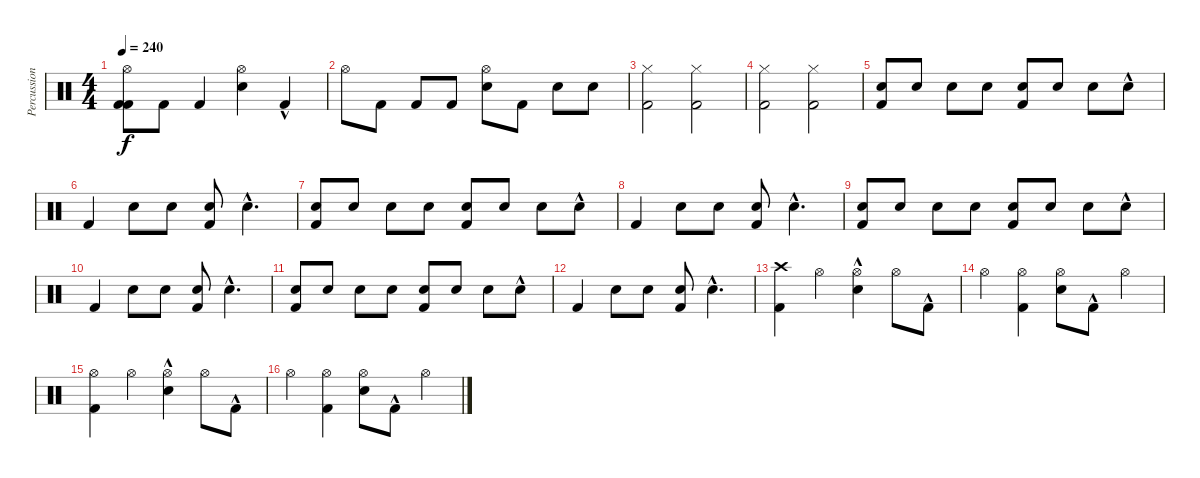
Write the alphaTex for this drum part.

\track ("Percussion" "Percussion") {instrument percussion}
\staff {score}
\articulation defaults
\ts (4 4)
\tempo 240
\clef neutral
\ks c
("Hi-Hat (open)" "Kick (hit) 2" "Kick (hit) 2").8{dy f} "Kick (hit) 2".8 "Kick (hit) 2".4 ("Hi-Hat (open)" "Electric Snare (hit)").4 "Kick (hit) 2"{hac}.4 |
"Hi-Hat (open)".8 "Kick (hit) 2".8 "Kick (hit) 2".8 "Kick (hit) 2".8 ("Hi-Hat (open)" "Electric Snare (hit)").8 "Kick (hit) 2".8 "Electric Snare (hit)".8 "Electric Snare (hit)".8 |
("Hi-Hat (closed)" "Kick (hit) 2").2 ("Hi-Hat (closed)" "Kick (hit) 2").2 |
("Hi-Hat (closed)" "Kick (hit) 2").2 ("Hi-Hat (closed)" "Kick (hit) 2").2 |
("Kick (hit) 2" "Electric Snare (hit)").8 "Electric Snare (hit)".8 "Electric Snare (hit)".8 "Electric Snare (hit)".8 ("Kick (hit) 2" "Electric Snare (hit)").8 "Electric Snare (hit)".8 "Electric Snare (hit)".8 "Electric Snare (hit)"{hac}.8 |
"Kick (hit) 2".4 "Electric Snare (hit)".8 "Electric Snare (hit)".8 ("Kick (hit) 2" "Electric Snare (hit)").8 "Electric Snare (hit)"{hac}.4{d} |
("Kick (hit) 2" "Electric Snare (hit)").8 "Electric Snare (hit)".8 "Electric Snare (hit)".8 "Electric Snare (hit)".8 ("Kick (hit) 2" "Electric Snare (hit)").8 "Electric Snare (hit)".8 "Electric Snare (hit)".8 "Electric Snare (hit)"{hac}.8 |
"Kick (hit) 2".4 "Electric Snare (hit)".8 "Electric Snare (hit)".8 ("Kick (hit) 2" "Electric Snare (hit)").8 "Electric Snare (hit)"{hac}.4{d} |
("Kick (hit) 2" "Electric Snare (hit)").8 "Electric Snare (hit)".8 "Electric Snare (hit)".8 "Electric Snare (hit)".8 ("Kick (hit) 2" "Electric Snare (hit)").8 "Electric Snare (hit)".8 "Electric Snare (hit)".8 "Electric Snare (hit)"{hac}.8 |
"Kick (hit) 2".4 "Electric Snare (hit)".8 "Electric Snare (hit)".8 ("Kick (hit) 2" "Electric Snare (hit)").8 "Electric Snare (hit)"{hac}.4{d} |
("Kick (hit) 2" "Electric Snare (hit)").8 "Electric Snare (hit)".8 "Electric Snare (hit)".8 "Electric Snare (hit)".8 ("Kick (hit) 2" "Electric Snare (hit)").8 "Electric Snare (hit)".8 "Electric Snare (hit)".8 "Electric Snare (hit)"{hac}.8 |
"Kick (hit) 2".4 "Electric Snare (hit)".8 "Electric Snare (hit)".8 ("Kick (hit) 2" "Electric Snare (hit)").8 "Electric Snare (hit)"{hac}.4{d} |
("Crash high (hit)" "Kick (hit) 2").4 "Hi-Hat (open)".4 ("Hi-Hat (open)" "Electric Snare (hit)"{hac}).4 "Hi-Hat (open)".8 "Kick (hit) 2"{hac}.8 |
"Hi-Hat (open)".4 ("Hi-Hat (open)" "Kick (hit) 2").4 ("Hi-Hat (open)" "Electric Snare (hit)").8 "Kick (hit) 2"{hac}.8 "Hi-Hat (open)".4 |
("Hi-Hat (open)" "Kick (hit) 2").4 "Hi-Hat (open)".4 ("Hi-Hat (open)" "Electric Snare (hit)"{hac}).4 "Hi-Hat (open)".8 "Kick (hit) 2"{hac}.8 |
"Hi-Hat (open)".4 ("Hi-Hat (open)" "Kick (hit) 2").4 ("Hi-Hat (open)" "Electric Snare (hit)").8 "Kick (hit) 2"{hac}.8 "Hi-Hat (open)".4
